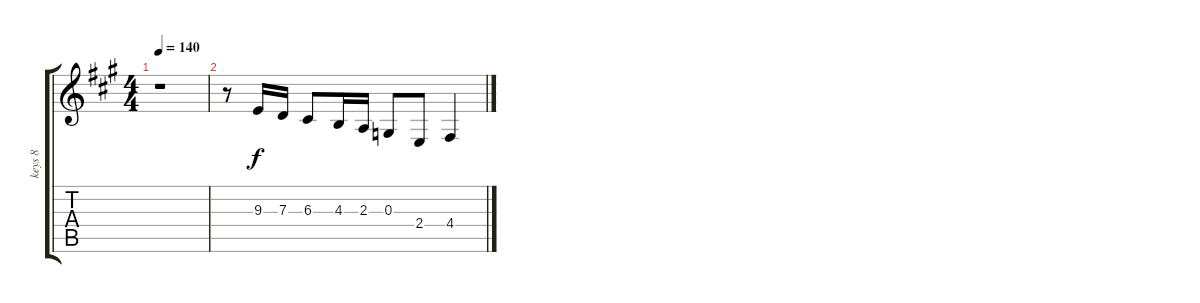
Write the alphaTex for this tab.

\track ("keys 8" "keys 8") {instrument trumpet}
\staff {score tabs}
\tuning (E4 B3 G3 D3 A2 E2) {hide}
\ts (4 4)
\tempo 140
\clef g2
\ks f#minor
r.1{dy mp} |
r.8 9.3.16{dy f} 7.3.16 6.3.8 4.3.16 2.3.16 0.3.8 2.4.8 4.4.4
